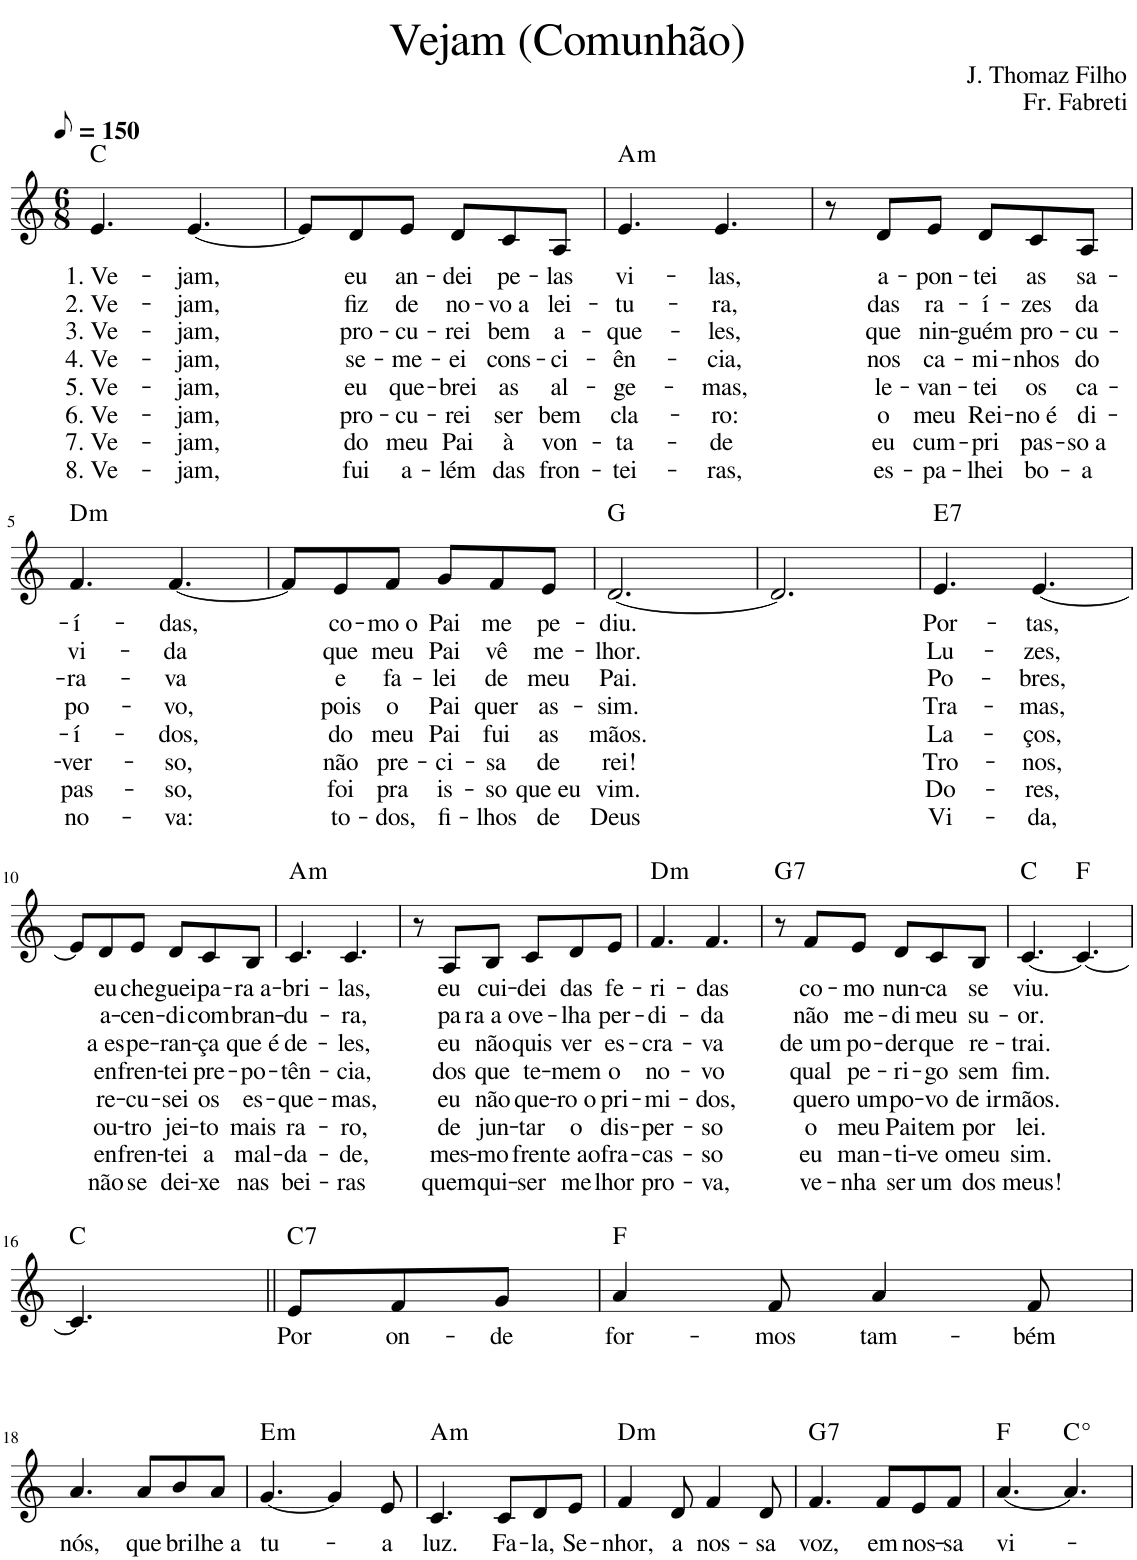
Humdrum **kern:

**kern	**text	**text	**text	**text	**text	**text	**text	**text	**harte
*part1	*part1	*part1	*part1	*part1	*part1	*part1	*part1	*part1	*part1
*staff1	*staff1	*staff1	*staff1	*staff1	*staff1	*staff1	*staff1	*staff1	*
*I"Voz	*	*	*	*	*	*	*	*	*
*I'Vo.	*	*	*	*	*	*	*	*	*
!!LO:PB:g=z
*clefG2	*	*	*	*	*	*	*	*	*
*k[]	*	*	*	*	*	*	*	*	*
*M6/8	*	*	*	*	*	*	*	*	*
*MM75	*	*	*	*	*	*	*	*	*
=1	=1	=1	=1	=1	=1	=1	=1	=1	=1
!LO:TX:a:t=Vejam (Comunhão)	!	!	!	!	!	!	!	!	!
!LO:TX:a:t=J. Thomaz Filho	!	!	!	!	!	!	!	!	!
!LO:TX:a:t=Fr. Fabreti	!	!	!	!	!	!	!	!	!
!	!LO:LY:b	!LO:LY:b	!LO:LY:b	!LO:LY:b	!LO:LY:b	!LO:LY:b	!LO:LY:b	!LO:LY:b	!
4.e/	1. Ve-	2. Ve-	3. Ve-	4. Ve-	5. Ve-	6. Ve-	7. Ve-	8. Ve-	C:maj
!	!LO:LY:b	!LO:LY:b	!LO:LY:b	!LO:LY:b	!LO:LY:b	!LO:LY:b	!LO:LY:b	!LO:LY:b	!
[4.e/	-jam,	-jam,	-jam,	-jam,	-jam,	-jam,	-jam,	-jam,	.
=2	=2	=2	=2	=2	=2	=2	=2	=2	=2
8e/L]	.	.	.	.	.	.	.	.	.
!	!LO:LY:b	!LO:LY:b	!LO:LY:b	!LO:LY:b	!LO:LY:b	!LO:LY:b	!LO:LY:b	!LO:LY:b	!
8d/	eu	fiz	pro-	se-	eu	pro-	do	fui	.
!	!LO:LY:b	!LO:LY:b	!LO:LY:b	!LO:LY:b	!LO:LY:b	!LO:LY:b	!LO:LY:b	!LO:LY:b	!
8e/J	an-	de	-cu-	-me-	que-	-cu-	meu	a-	.
!	!LO:LY:b	!LO:LY:b	!LO:LY:b	!LO:LY:b	!LO:LY:b	!LO:LY:b	!LO:LY:b	!LO:LY:b	!
8d/L	-dei	no-	-rei	-ei	-brei	-rei	Pai	-lém	.
!	!LO:LY:b	!LO:LY:b	!LO:LY:b	!LO:LY:b	!LO:LY:b	!LO:LY:b	!LO:LY:b	!LO:LY:b	!
8c/	pe-	-vo a	bem	cons-	as	ser	à	das	.
!	!LO:LY:b	!LO:LY:b	!LO:LY:b	!LO:LY:b	!LO:LY:b	!LO:LY:b	!LO:LY:b	!LO:LY:b	!
8A/J	-las	lei-	a-	-ci-	al-	bem	von-	fron-	.
=3	=3	=3	=3	=3	=3	=3	=3	=3	=3
!	!LO:LY:b	!LO:LY:b	!LO:LY:b	!LO:LY:b	!LO:LY:b	!LO:LY:b	!LO:LY:b	!LO:LY:b	!LO:H:kt=m
4.e/	vi-	-tu-	-que-	-ên-	-ge-	cla-	-ta-	-tei-	A:min
!	!LO:LY:b	!LO:LY:b	!LO:LY:b	!LO:LY:b	!LO:LY:b	!LO:LY:b	!LO:LY:b	!LO:LY:b	!
4.e/	-las,	-ra,	-les,	-cia,	-mas,	-ro:	-de	-ras,	.
=4	=4	=4	=4	=4	=4	=4	=4	=4	=4
8r	.	.	.	.	.	.	.	.	.
!	!LO:LY:b	!LO:LY:b	!LO:LY:b	!LO:LY:b	!LO:LY:b	!LO:LY:b	!LO:LY:b	!LO:LY:b	!
8d/L	a-	das	que	nos	le-	o	eu	es-	.
!	!LO:LY:b	!LO:LY:b	!LO:LY:b	!LO:LY:b	!LO:LY:b	!LO:LY:b	!LO:LY:b	!LO:LY:b	!
8e/J	-pon-	ra-	nin-	ca-	-van-	meu	cum-	-pa-	.
!	!LO:LY:b	!LO:LY:b	!LO:LY:b	!LO:LY:b	!LO:LY:b	!LO:LY:b	!LO:LY:b	!LO:LY:b	!
8d/L	-tei	-í-	-guém	-mi-	-tei	Rei-	-pri	-lhei	.
!	!LO:LY:b	!LO:LY:b	!LO:LY:b	!LO:LY:b	!LO:LY:b	!LO:LY:b	!LO:LY:b	!LO:LY:b	!
8c/	as	-zes	pro-	-nhos	os	-no é	pas-	bo-	.
!	!LO:LY:b	!LO:LY:b	!LO:LY:b	!LO:LY:b	!LO:LY:b	!LO:LY:b	!LO:LY:b	!LO:LY:b	!
8A/J	sa-	da	-cu-	do	ca-	di-	-so a	-a	.
!!LO:LB:g=z
=5	=5	=5	=5	=5	=5	=5	=5	=5	=5
!	!LO:LY:b	!LO:LY:b	!LO:LY:b	!LO:LY:b	!LO:LY:b	!LO:LY:b	!LO:LY:b	!LO:LY:b	!LO:H:kt=m
4.f/	-í-	vi-	-ra-	po-	-í-	-ver-	pas-	no-	D:min
!	!LO:LY:b	!LO:LY:b	!LO:LY:b	!LO:LY:b	!LO:LY:b	!LO:LY:b	!LO:LY:b	!LO:LY:b	!
[4.f/	-das,	-da	-va	-vo,	-dos,	-so,	-so,	-va:	.
=6	=6	=6	=6	=6	=6	=6	=6	=6	=6
8f/L]	.	.	.	.	.	.	.	.	.
!	!LO:LY:b	!LO:LY:b	!LO:LY:b	!LO:LY:b	!LO:LY:b	!LO:LY:b	!LO:LY:b	!LO:LY:b	!
8e/	co-	que	e	pois	do	não	foi	to-	.
!	!LO:LY:b	!LO:LY:b	!LO:LY:b	!LO:LY:b	!LO:LY:b	!LO:LY:b	!LO:LY:b	!LO:LY:b	!
8f/J	-mo o	meu	fa-	o	meu	pre-	pra	-dos,	.
!	!LO:LY:b	!LO:LY:b	!LO:LY:b	!LO:LY:b	!LO:LY:b	!LO:LY:b	!LO:LY:b	!LO:LY:b	!
8g/L	Pai	Pai	-lei	Pai	Pai	-ci-	is-	fi-	.
!	!LO:LY:b	!LO:LY:b	!LO:LY:b	!LO:LY:b	!LO:LY:b	!LO:LY:b	!LO:LY:b	!LO:LY:b	!
8f/	me	vê	de	quer	fui	-sa	-so	-lhos	.
!	!LO:LY:b	!LO:LY:b	!LO:LY:b	!LO:LY:b	!LO:LY:b	!LO:LY:b	!LO:LY:b	!LO:LY:b	!
8e/J	pe-	me-	meu	as-	as	de	que eu	de	.
=7	=7	=7	=7	=7	=7	=7	=7	=7	=7
!	!LO:LY:b	!LO:LY:b	!LO:LY:b	!LO:LY:b	!LO:LY:b	!LO:LY:b	!LO:LY:b	!LO:LY:b	!
[2.d/	-diu.	-lhor.	Pai.	-sim.	mãos.	rei!	vim.	Deus	G:maj
=8	=8	=8	=8	=8	=8	=8	=8	=8	=8
2.d/]	.	.	.	.	.	.	.	.	.
=9	=9	=9	=9	=9	=9	=9	=9	=9	=9
!	!LO:LY:b	!LO:LY:b	!LO:LY:b	!LO:LY:b	!LO:LY:b	!LO:LY:b	!LO:LY:b	!LO:LY:b	!LO:H:kt=7
4.e/	Por-	Lu-	Po-	Tra-	La-	Tro-	Do-	Vi-	E:7
!	!LO:LY:b	!LO:LY:b	!LO:LY:b	!LO:LY:b	!LO:LY:b	!LO:LY:b	!LO:LY:b	!LO:LY:b	!
[4.e/	-tas,	-zes,	-bres,	-mas,	-ços,	-nos,	-res,	-da,	.
!!LO:LB:g=z
=10	=10	=10	=10	=10	=10	=10	=10	=10	=10
8e/L]	.	.	.	.	.	.	.	.	.
!	!LO:LY:b	!LO:LY:b	!LO:LY:b	!LO:LY:b	!LO:LY:b	!LO:LY:b	!LO:LY:b	!LO:LY:b	!
8d/	eu	a-	a es-	en-	re-	ou-	en-	não	.
!	!LO:LY:b	!LO:LY:b	!LO:LY:b	!LO:LY:b	!LO:LY:b	!LO:LY:b	!LO:LY:b	!LO:LY:b	!
8e/J	che-	-cen-	-pe-	-fren-	-cu-	-tro	-fren-	se	.
!	!LO:LY:b	!LO:LY:b	!LO:LY:b	!LO:LY:b	!LO:LY:b	!LO:LY:b	!LO:LY:b	!LO:LY:b	!
8d/L	-guei	-di	-ran-	-tei	-sei	jei-	-tei	dei-	.
!	!LO:LY:b	!LO:LY:b	!LO:LY:b	!LO:LY:b	!LO:LY:b	!LO:LY:b	!LO:LY:b	!LO:LY:b	!
8c/	pa-	com	-ça	pre-	os	-to	a	-xe	.
!	!LO:LY:b	!LO:LY:b	!LO:LY:b	!LO:LY:b	!LO:LY:b	!LO:LY:b	!LO:LY:b	!LO:LY:b	!
8B/J	-ra a-	bran-	que é	-po-	es-	mais	mal-	nas	.
=11	=11	=11	=11	=11	=11	=11	=11	=11	=11
!	!LO:LY:b	!LO:LY:b	!LO:LY:b	!LO:LY:b	!LO:LY:b	!LO:LY:b	!LO:LY:b	!LO:LY:b	!LO:H:kt=m
4.c/	-bri-	-du-	de-	-tên-	-que-	ra-	-da-	bei-	A:min
!	!LO:LY:b	!LO:LY:b	!LO:LY:b	!LO:LY:b	!LO:LY:b	!LO:LY:b	!LO:LY:b	!LO:LY:b	!
4.c/	-las,	-ra,	-les,	-cia,	-mas,	-ro,	-de,	-ras	.
=12	=12	=12	=12	=12	=12	=12	=12	=12	=12
8r	.	.	.	.	.	.	.	.	.
!	!LO:LY:b	!LO:LY:b	!LO:LY:b	!LO:LY:b	!LO:LY:b	!LO:LY:b	!LO:LY:b	!LO:LY:b	!
8A/L	eu	pa-	eu	dos	eu	de	mes-	quem	.
!	!LO:LY:b	!LO:LY:b	!LO:LY:b	!LO:LY:b	!LO:LY:b	!LO:LY:b	!LO:LY:b	!LO:LY:b	!
8B/J	cui-	-ra a o-	não	que	não	jun-	-mo	qui-	.
!	!LO:LY:b	!LO:LY:b	!LO:LY:b	!LO:LY:b	!LO:LY:b	!LO:LY:b	!LO:LY:b	!LO:LY:b	!
8c/L	-dei	-ve-	quis	te-	que-	-tar	fren-	-ser	.
!	!LO:LY:b	!LO:LY:b	!LO:LY:b	!LO:LY:b	!LO:LY:b	!LO:LY:b	!LO:LY:b	!LO:LY:b	!
8d/	das	-lha	ver	-mem	-ro o-	o	-te ao	me-	.
!	!LO:LY:b	!LO:LY:b	!LO:LY:b	!LO:LY:b	!LO:LY:b	!LO:LY:b	!LO:LY:b	!LO:LY:b	!
8e/J	fe-	per-	es-	o	-pri-	dis-	fra-	-lhor	.
=13	=13	=13	=13	=13	=13	=13	=13	=13	=13
!	!LO:LY:b	!LO:LY:b	!LO:LY:b	!LO:LY:b	!LO:LY:b	!LO:LY:b	!LO:LY:b	!LO:LY:b	!LO:H:kt=m
4.f/	-ri-	-di-	-cra-	no-	-mi-	-per-	-cas-	pro-	D:min
!	!LO:LY:b	!LO:LY:b	!LO:LY:b	!LO:LY:b	!LO:LY:b	!LO:LY:b	!LO:LY:b	!LO:LY:b	!
4.f/	-das	-da	-va	-vo	-dos,	-so	-so	-va,	.
=14	=14	=14	=14	=14	=14	=14	=14	=14	=14
!	!	!	!	!	!	!	!	!	!LO:H:kt=7
8r	.	.	.	.	.	.	.	.	G:7
!	!LO:LY:b	!LO:LY:b	!LO:LY:b	!LO:LY:b	!LO:LY:b	!LO:LY:b	!LO:LY:b	!LO:LY:b	!
8f/L	co-	não	de um	qual	que-	o	eu	ve-	.
!	!LO:LY:b	!LO:LY:b	!LO:LY:b	!LO:LY:b	!LO:LY:b	!LO:LY:b	!LO:LY:b	!LO:LY:b	!
8e/J	-mo	me-	po-	pe-	-ro um	meu	man-	-nha	.
!	!LO:LY:b	!LO:LY:b	!LO:LY:b	!LO:LY:b	!LO:LY:b	!LO:LY:b	!LO:LY:b	!LO:LY:b	!
8d/L	nun-	-di	-der	-ri-	po-	Pai	-ti-	ser	.
!	!LO:LY:b	!LO:LY:b	!LO:LY:b	!LO:LY:b	!LO:LY:b	!LO:LY:b	!LO:LY:b	!LO:LY:b	!
8c/	-ca	meu	que	-go	-vo	tem	-ve o	um	.
!	!LO:LY:b	!LO:LY:b	!LO:LY:b	!LO:LY:b	!LO:LY:b	!LO:LY:b	!LO:LY:b	!LO:LY:b	!
8B/J	se	su-	re-	sem	de ir-	por	meu	dos	.
=15	=15	=15	=15	=15	=15	=15	=15	=15	=15
!	!LO:LY:b	!LO:LY:b	!LO:LY:b	!LO:LY:b	!LO:LY:b	!LO:LY:b	!LO:LY:b	!LO:LY:b	!
[4.c/	viu.	-or.	-trai.	fim.	-mãos.	lei.	sim.	meus!	C:maj
4.c/_	.	.	.	.	.	.	.	.	F:maj
!!LO:LB:g=z
=16	=16	=16	=16	=16	=16	=16	=16	=16	=16
4.c/]	.	.	.	.	.	.	.	.	C:maj
!	!LO:LY:b	!	!	!	!	!	!	!	!LO:H:kt=7
8e/L	Por	.	.	.	.	.	.	.	C:7
!	!LO:LY:b	!	!	!	!	!	!	!	!
8f/	on-	.	.	.	.	.	.	.	.
!	!LO:LY:b	!	!	!	!	!	!	!	!
8g/J	-de	.	.	.	.	.	.	.	.
=17	=17	=17	=17	=17	=17	=17	=17	=17	=17
!	!LO:LY:b	!	!	!	!	!	!	!	!
4a/	for-	.	.	.	.	.	.	.	F:maj
!	!LO:LY:b	!	!	!	!	!	!	!	!
8f/	-mos	.	.	.	.	.	.	.	.
!	!LO:LY:b	!	!	!	!	!	!	!	!
4a/	tam-	.	.	.	.	.	.	.	.
!	!LO:LY:b	!	!	!	!	!	!	!	!
8f/	-bém	.	.	.	.	.	.	.	.
!!LO:LB:g=z
=18	=18	=18	=18	=18	=18	=18	=18	=18	=18
!	!LO:LY:b	!	!	!	!	!	!	!	!
4.a/	nós,	.	.	.	.	.	.	.	.
!	!LO:LY:b	!	!	!	!	!	!	!	!
8a/L	que	.	.	.	.	.	.	.	.
!	!LO:LY:b	!	!	!	!	!	!	!	!
8b/	bri-	.	.	.	.	.	.	.	.
!	!LO:LY:b	!	!	!	!	!	!	!	!
8a/J	-lhe a	.	.	.	.	.	.	.	.
=19	=19	=19	=19	=19	=19	=19	=19	=19	=19
!	!LO:LY:b	!	!	!	!	!	!	!	!LO:H:kt=m
[4.g/	tu-	.	.	.	.	.	.	.	E:min
4g/]	.	.	.	.	.	.	.	.	.
!	!LO:LY:b	!	!	!	!	!	!	!	!
8e/	-a	.	.	.	.	.	.	.	.
=20	=20	=20	=20	=20	=20	=20	=20	=20	=20
!	!LO:LY:b	!	!	!	!	!	!	!	!LO:H:kt=m
4.c/	luz.	.	.	.	.	.	.	.	A:min
!	!LO:LY:b	!	!	!	!	!	!	!	!
8c/L	Fa-	.	.	.	.	.	.	.	.
!	!LO:LY:b	!	!	!	!	!	!	!	!
8d/	-la,	.	.	.	.	.	.	.	.
!	!LO:LY:b	!	!	!	!	!	!	!	!
8e/J	Se-	.	.	.	.	.	.	.	.
=21	=21	=21	=21	=21	=21	=21	=21	=21	=21
!	!LO:LY:b	!	!	!	!	!	!	!	!LO:H:kt=m
4f/	-nhor,	.	.	.	.	.	.	.	D:min
!	!LO:LY:b	!	!	!	!	!	!	!	!
8d/	a	.	.	.	.	.	.	.	.
!	!LO:LY:b	!	!	!	!	!	!	!	!
4f/	nos-	.	.	.	.	.	.	.	.
!	!LO:LY:b	!	!	!	!	!	!	!	!
8d/	-sa	.	.	.	.	.	.	.	.
=22	=22	=22	=22	=22	=22	=22	=22	=22	=22
!	!LO:LY:b	!	!	!	!	!	!	!	!LO:H:kt=7
4.f/	voz,	.	.	.	.	.	.	.	G:7
!	!LO:LY:b	!	!	!	!	!	!	!	!
8f/L	em	.	.	.	.	.	.	.	.
!	!LO:LY:b	!	!	!	!	!	!	!	!
8e/	nos-	.	.	.	.	.	.	.	.
!	!LO:LY:b	!	!	!	!	!	!	!	!
8f/J	-sa	.	.	.	.	.	.	.	.
=23	=23	=23	=23	=23	=23	=23	=23	=23	=23
!	!LO:LY:b	!	!	!	!	!	!	!	!
[4.a/	vi-	.	.	.	.	.	.	.	F:maj
!	!	!	!	!	!	!	!	!	!LO:H:kt=°
4.a/]	.	.	.	.	.	.	.	.	.
=	=	=	=	=	=	=	=	=	=
*-	*-	*-	*-	*-	*-	*-	*-	*-	*-
